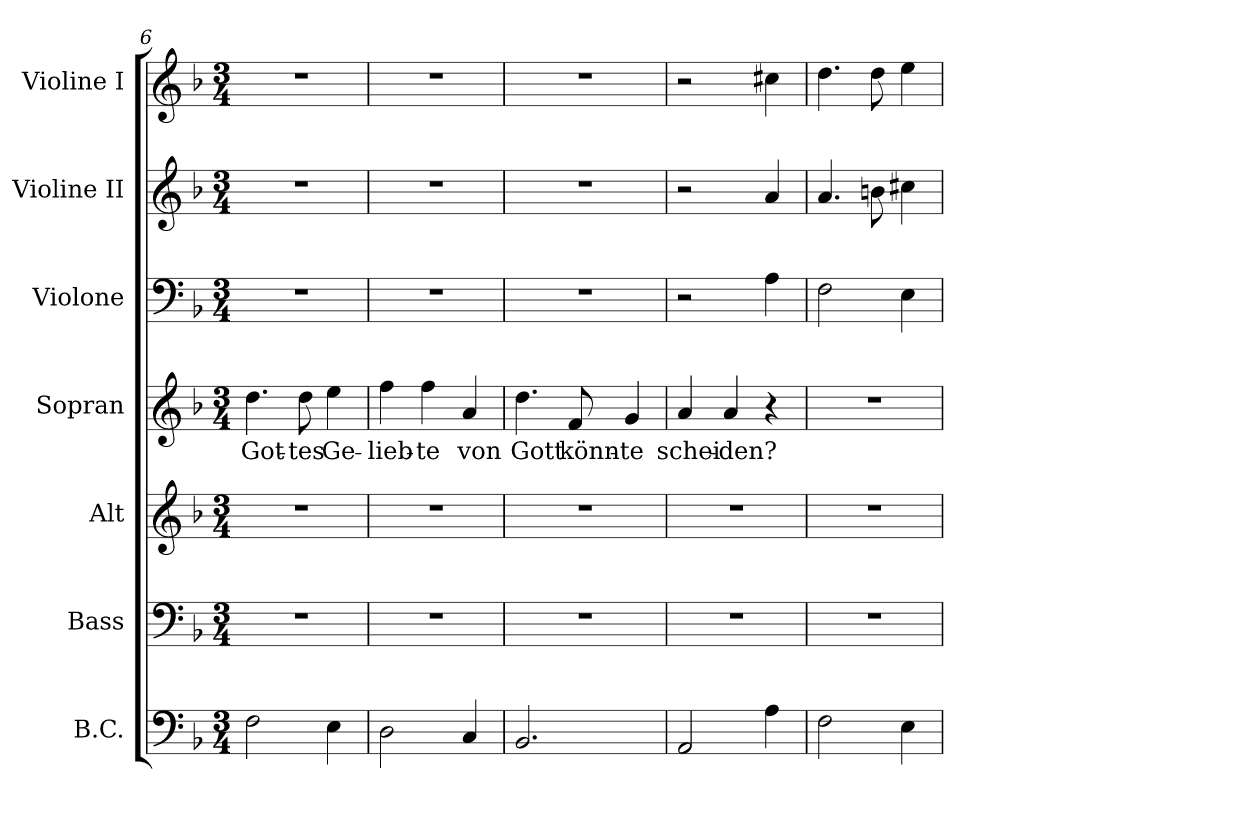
**kern	**kern	**kern	**kern	**text	**kern	**kern	**kern
*part7	*part6	*part5	*part4	*part4	*part3	*part2	*part1
*staff7	*staff6	*staff5	*staff4	*staff4	*staff3	*staff2	*staff1
*I"B.C.	*I"Bass	*I"Alt	*I"Sopran	*	*I"Violone	*I"Violine II	*I"Violine I
*	*I'B.	*I'A.	*I'S.	*	*	*I'Vln. II	*I'Vln. I
*clefF4	*clefF4	*clefG2	*clefG2	*	*clefF4	*clefG2	*clefG2
*k[b-]	*k[b-]	*k[b-]	*k[b-]	*	*k[b-]	*k[b-]	*k[b-]
*F:	*F:	*F:	*F:	*	*F:	*F:	*F:
*M3/4	*M3/4	*M3/4	*M3/4	*	*M3/4	*M3/4	*M3/4
=6	=6	=6	=6	=6	=6	=6	=6
!	!LO:N:vis=1	!LO:N:vis=1	!	!	!	!	!
!	!	!	!	!LO:LY:b:color=#000000	!LO:N:vis=1	!LO:N:vis=1	!LO:N:vis=1
2Fi\	2.r	2.r	4.ddi\	Got-	2.r	2.r	2.r
!	!	!	!	!LO:LY:b:color=#000000	!	!	!
.	.	.	8ddi\	-tes	.	.	.
!	!	!	!	!LO:LY:b:color=#000000	!	!	!
4Ei\	.	.	4eei\	Ge-	.	.	.
=7	=7	=7	=7	=7	=7	=7	=7
!	!LO:N:vis=1	!LO:N:vis=1	!	!	!	!	!
!	!	!	!	!LO:LY:b:color=#000000	!LO:N:vis=1	!LO:N:vis=1	!LO:N:vis=1
2Di\	2.r	2.r	4ffi\	-lieb-	2.r	2.r	2.r
!	!	!	!	!LO:LY:b:color=#000000	!	!	!
.	.	.	4ffi\	-te	.	.	.
!	!	!	!	!LO:LY:b:color=#000000	!	!	!
4Ci/	.	.	4ai/	von	.	.	.
!!LO:LB:g=z
=8	=8	=8	=8	=8	=8	=8	=8
!	!LO:N:vis=1	!LO:N:vis=1	!	!	!	!	!
!	!	!	!	!LO:LY:b:color=#000000	!LO:N:vis=1	!LO:N:vis=1	!LO:N:vis=1
2.BB-i/	2.r	2.r	4.ddi\	Gott	2.r	2.r	2.r
!	!	!	!	!LO:LY:b:color=#000000	!	!	!
.	.	.	8fi/	könn-	.	.	.
!	!	!	!	!LO:LY:b:color=#000000	!	!	!
.	.	.	4gi/	-te	.	.	.
=9	=9	=9	=9	=9	=9	=9	=9
!	!LO:N:vis=1	!LO:N:vis=1	!	!	!	!	!
!	!	!	!	!LO:LY:b:color=#000000	!	!	!
2AAi/	2.r	2.r	4ai/	schei-	2r	2r	2r
!	!	!	!	!LO:LY:b:color=#000000	!	!	!
.	.	.	4ai/	-den?	.	.	.
4Ai\	.	.	4r	.	4Ai\	4ai/	4cc#Xi\
=10	=10	=10	=10	=10	=10	=10	=10
!	!LO:N:vis=1	!LO:N:vis=1	!LO:N:vis=1	!	!	!	!
2Fi\	2.r	2.r	2.r	.	2Fi\	4.ai/	4.ddi\
.	.	.	.	.	.	8bni\	8ddi\
4Ei\	.	.	.	.	4Ei\	4cc#Xi\	4eei\
=	=	=	=	=	=	=	=
*-	*-	*-	*-	*-	*-	*-	*-
